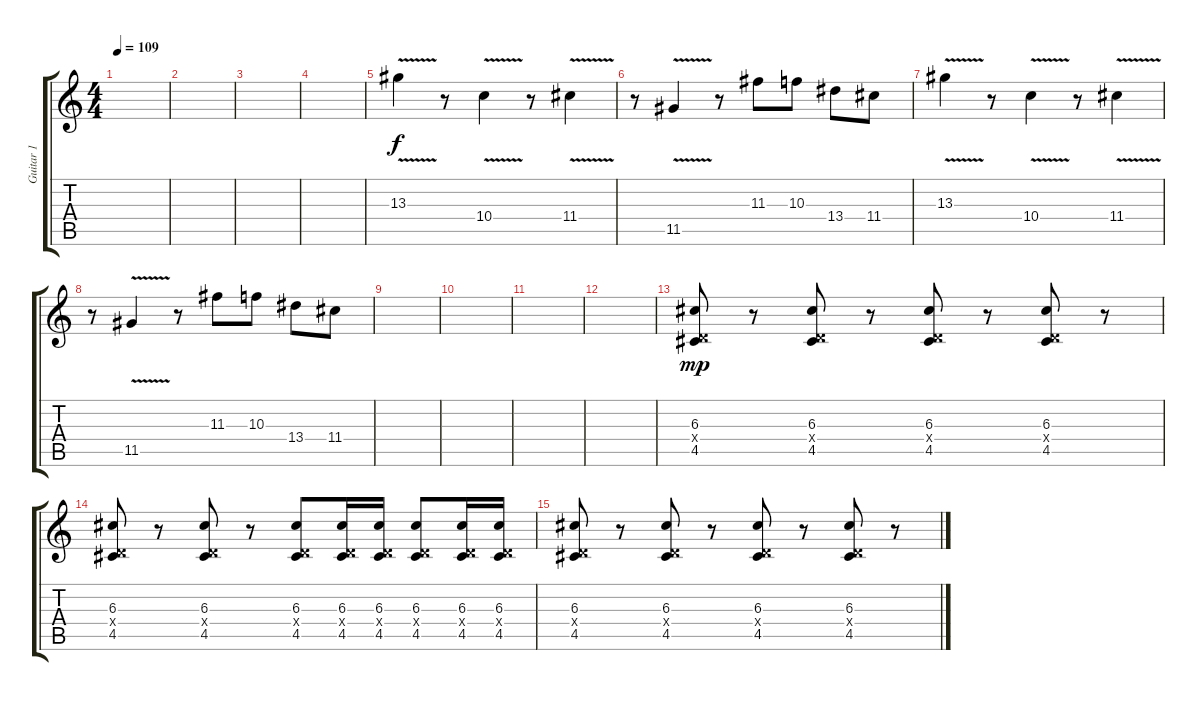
\track ("Guitar 1" "Guitar 1") {instrument overdrivenguitar}
\staff {score tabs}
\tuning (E4 B3 G3 D3 A2 E2) {hide}
\ts (4 4)
\tempo 109
\clef g2
\ks c
|
|
|
|
13.3{v}.4{dy f} r.8 10.4{v}.4 r.8 11.4{v}.4 |
r.8 11.5{v}.4 r.8 11.3.8 10.3.8 13.4.8 11.4.8 |
13.3{v}.4 r.8 10.4{v}.4 r.8 11.4{v}.4 |
r.8 11.5{v}.4 r.8 11.3.8 10.3.8 13.4.8 11.4.8 |
|
|
|
|
(6.3 0.4{x} 4.5).8{dy mp} r.8 (6.3 0.4{x} 4.5).8 r.8 (6.3 0.4{x} 4.5).8 r.8 (6.3 0.4{x} 4.5).8 r.8 |
(6.3 0.4{x} 4.5).8 r.8 (6.3 0.4{x} 4.5).8 r.8 (6.3 0.4{x} 4.5).8 (6.3 0.4{x} 4.5).16 (6.3 0.4{x} 4.5).16 (6.3 0.4{x} 4.5).8 (6.3 0.4{x} 4.5).16 (6.3 0.4{x} 4.5).16 |
(6.3 0.4{x} 4.5).8 r.8 (6.3 0.4{x} 4.5).8 r.8 (6.3 0.4{x} 4.5).8 r.8 (6.3 0.4{x} 4.5).8 r.8
